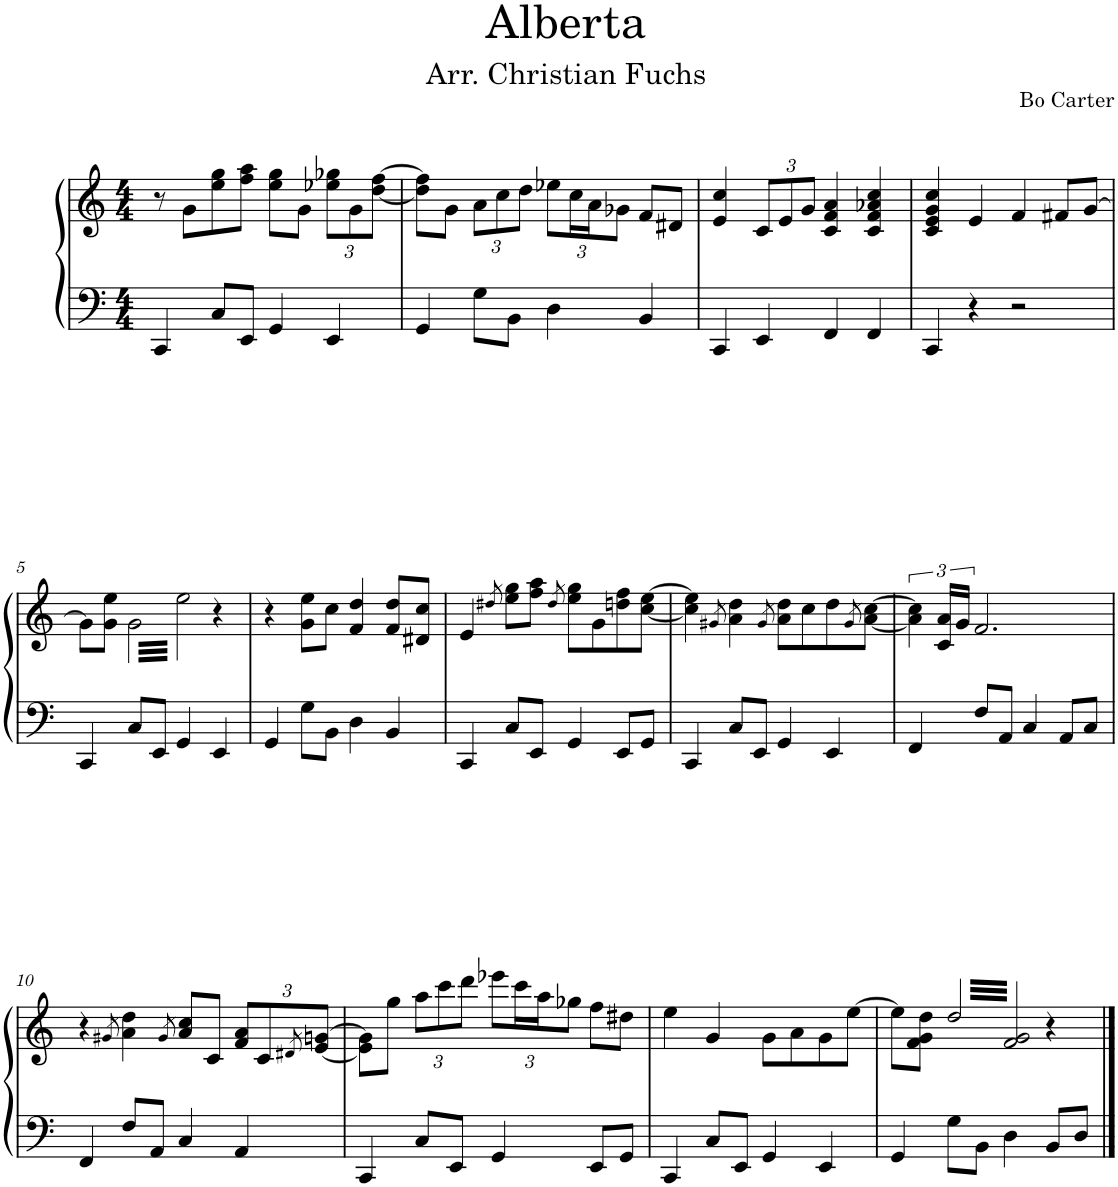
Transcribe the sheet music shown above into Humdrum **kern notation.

**kern	**kern
*part1	*part1
*staff2	*staff1
*I"Piano	*
*I'Pno.	*
*clefF4	*clefG2
*k[]	*k[]
*M4/4	*M4/4
=1	=1
4CC/	8r
.	8g\L
8C/L	8ee\ 8gg\
8EE/J	8ff\ 8aa\J
4GG/	8ee\ 8gg\L
.	8g\J
*	*Xbrackettup
4EE/	12ee-X\ 12gg-X\L
.	12g\
.	[12dd\ [12ff\J
=2	=2
4GG/	8dd\] 8ff\]L
.	8g\J
8G\L	12a\L
.	12cc\
8BB\J	.
.	12dd\J
4D\	12ee-X\L
.	24cc\L
.	24a\J
.	12g-X\J
4BB/	8f/L
.	8d#X/J
=3	=3
4CC/	4e/ 4cc/
4EE/	12c/L
.	12e/
.	12g/J
4FF/	4c/ 4f/ 4a/
4FF/	4c/ 4f/ 4a-X/ 4cc/
=4	=4
4CC/	4c/ 4e/ 4g/ 4cc/
4r	4e/
2r	4f/
.	8f#X/L
.	[8g/J
!!LO:LB:g=z
=5	=5
4CC/	8g\L]
.	8g\ 8ee\J
*	*brackettup
*	*tremolo
8C/L	64g\LLLL
.	64ee\
.	64g\
.	64ee\
.	64g\
.	64ee\
.	64g\
.	64ee\
8EE/J	64g\
.	64ee\
.	64g\
.	64ee\
.	64g\
.	64ee\
.	64g\
.	64ee\
4GG/	64g\
.	64ee\
.	64g\
.	64ee\
.	64g\
.	64ee\
.	64g\
.	64ee\
.	64g\
.	64ee\
.	64g\
.	64ee\
.	64g\
.	64ee\
.	64g\
.	64ee\JJJJ
*	*Xtremolo
4EE/	4r
.	.
.	.
.	.
.	.
.	.
.	.
.	.
.	.
.	.
.	.
.	.
.	.
.	.
.	.
.	.
=6	=6
4GG/	4r
8G\L	8g\ 8ee\L
8BB\J	8cc\J
4D\	4f/ 4dd/
4BB/	8f/ 8dd/L
.	8d#X/ 8cc/J
=7	=7
4CC/	4e/
.	8qdd#X/
8C/L	8ee\ 8gg\L
8EE/J	8ff\ 8aa\J
.	8qdd#/
4GG/	8ee\ 8gg\L
.	8g\
8EE/L	8ddn\ 8ff\
8GG/J	[8cc\ [8ee\J
=8	=8
4CC/	4cc\] 4ee\]
.	8qg#X/
8C/L	4a\ 4dd\
8EE/J	.
.	8qg#/
4GG/	8a\ 8dd\L
.	8cc\
4EE/	8dd\
.	8qg#/
.	[8a\ [8cc\J
=9	=9
4FF/	6a\] 6cc\]
.	24c/ 24a/LL
.	24g/JJ
8F/L	2.f/
8AA/J	.
4C/	.
8AA/L	.
8C/J	.
!!LO:LB:g=z
=10	=10
4FF/	4r
.	8qg#X/
8F/L	4a\ 4dd\
8AA/J	.
.	8qg#/
4C/	8a/ 8cc/L
.	8c/J
*	*Xbrackettup
4AA/	12f/ 12a/L
.	12c/
.	8qd#X/
.	[12e/ [12gn/J
=11	=11
4CC/	8e\] 8g\]L
.	8gg\J
8C/L	12aa\L
.	12ccc\
8EE/J	.
.	12ddd\J
4GG/	12eee-X\L
.	24ccc\L
.	24aa\J
.	12gg-X\J
8EE/L	8ff\L
8GG/J	8dd#X\J
=12	=12
4CC/	4ee\
8C/L	4g/
8EE/J	.
4GG/	8g\L
.	8a\
4EE/	8g\
.	[8ee\J
=13	=13
4GG/	8ee\L]
.	8f\ 8g\ 8dd\J
*	*brackettup
*	*tremolo
8G\L	64dd/LLLL
.	64f/ 64g/
.	64dd/
.	64f/ 64g/
.	64dd/
.	64f/ 64g/
.	64dd/
.	64f/ 64g/
8BB\J	64dd/
.	64f/ 64g/
.	64dd/
.	64f/ 64g/
.	64dd/
.	64f/ 64g/
.	64dd/
.	64f/ 64g/
4D\	64dd/
.	64f/ 64g/
.	64dd/
.	64f/ 64g/
.	64dd/
.	64f/ 64g/
.	64dd/
.	64f/ 64g/
.	64dd/
.	64f/ 64g/
.	64dd/
.	64f/ 64g/
.	64dd/
.	64f/ 64g/
.	64dd/
.	64f/ 64g/JJJJ
*	*Xtremolo
8BB/L	4r
.	.
.	.
.	.
.	.
.	.
.	.
.	.
8D/J	.
.	.
.	.
.	.
.	.
.	.
.	.
.	.
==	==
*-	*-
